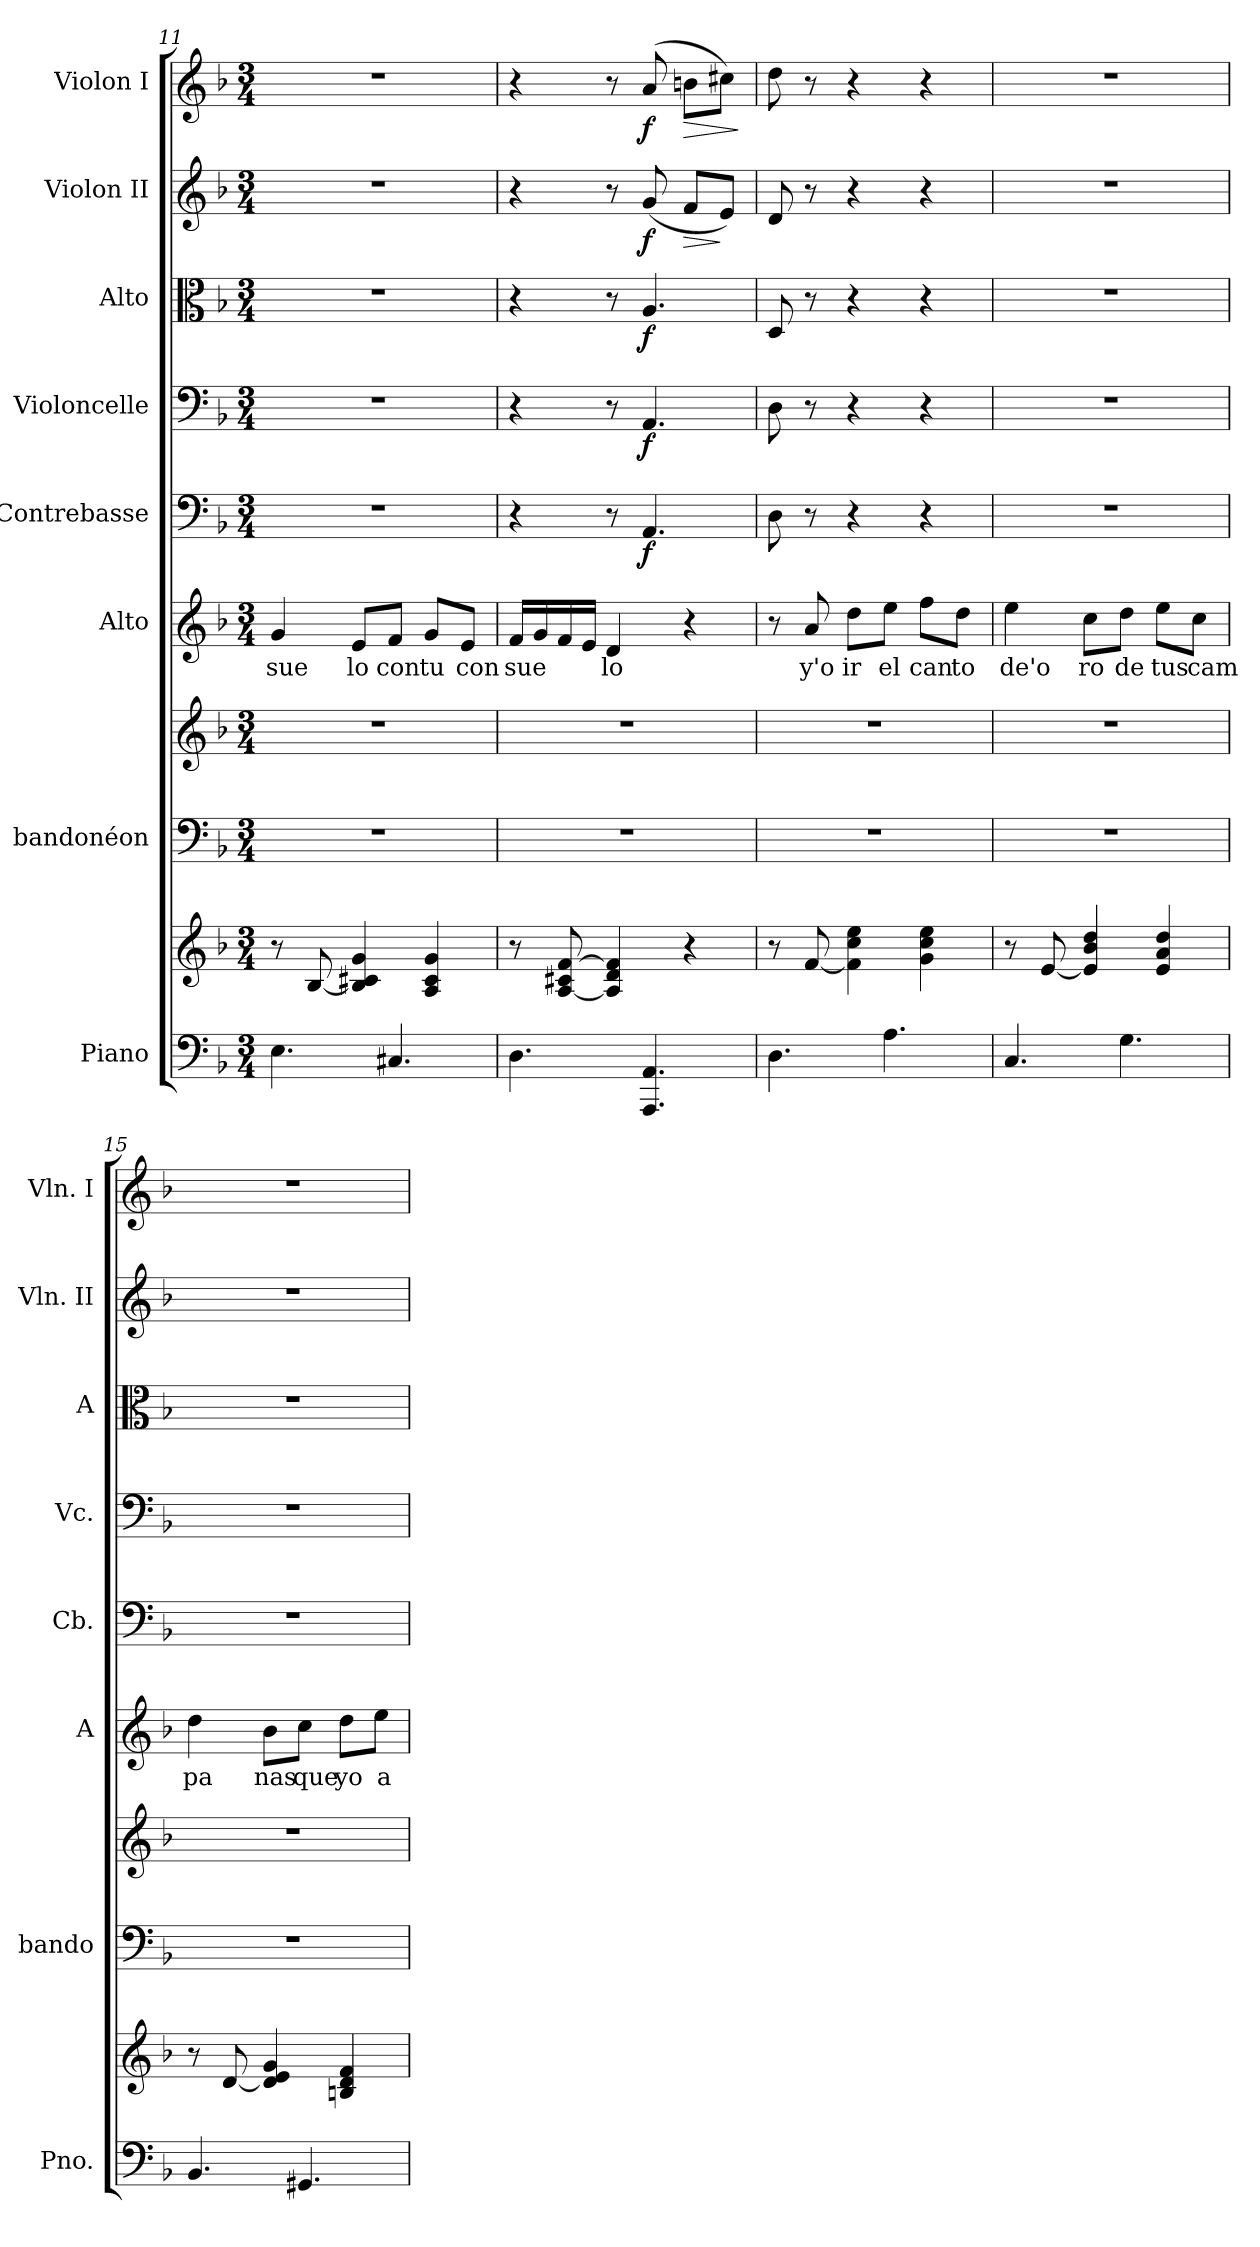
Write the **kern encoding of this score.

**kern	**kern	**kern	**kern	**kern	**text	**kern	**dynam	**kern	**dynam	**kern	**dynam	**kern	**dynam	**kern	**dynam
*part8	*part8	*part7	*part7	*part6	*part6	*part5	*part5	*part4	*part4	*part3	*part3	*part2	*part2	*part1	*part1
*staff10	*staff9	*staff8	*staff7	*staff6	*staff6	*staff5	*staff5	*staff4	*staff4	*staff3	*staff3	*staff2	*staff2	*staff1	*staff1
*I"Piano	*	*I"bandonéon	*	*I"Alto	*	*I"Contrebasse	*	*I"Violoncelle	*	*I"Alto	*	*I"Violon II	*	*I"Violon I	*
*I'Pno.	*	*I'bando	*	*I'A	*	*I'Cb.	*	*I'Vc.	*	*I'A	*	*I'Vln. II	*	*I'Vln. I	*
*clefF4	*clefG2	*clefF4	*clefG2	*clefG2	*	*clefF4	*	*clefF4	*	*clefC3	*	*clefG2	*	*clefG2	*
*	*	*	*	*	*	*ITrd7c12	*	*	*	*	*	*	*	*	*
*k[b-]	*k[b-]	*k[b-]	*k[b-]	*k[b-]	*	*k[b-]	*	*k[b-]	*	*k[b-]	*	*k[b-]	*	*k[b-]	*
*d:	*d:	*d:	*d:	*d:	*	*d:	*	*d:	*	*d:	*	*d:	*	*d:	*
*M3/4	*M3/4	*M3/4	*M3/4	*M3/4	*	*M3/4	*	*M3/4	*	*M3/4	*	*M3/4	*	*M3/4	*
=11	=11	=11	=11	=11	=11	=11	=11	=11	=11	=11	=11	=11	=11	=11	=11
!	!	!	!	!	!LO:LY:b	!	!	!	!	!	!	!	!	!	!
4.E\	8r	2.r	2.r	4g/	sue	2.r	.	2.r	.	2.r	.	2.r	.	2.r	.
.	[8B-/	.	.	.	.	.	.	.	.	.	.	.	.	.	.
!	!	!	!	!	!LO:LY:b	!	!	!	!	!	!	!	!	!	!
.	4B-/] 4c#X/ 4g/	.	.	8e/L	lo	.	.	.	.	.	.	.	.	.	.
!	!	!	!	!	!LO:LY:b	!	!	!	!	!	!	!	!	!	!
4.C#X/	.	.	.	8f/J	con	.	.	.	.	.	.	.	.	.	.
!	!	!	!	!	!LO:LY:b	!	!	!	!	!	!	!	!	!	!
.	4A/ 4c#/ 4g/	.	.	8g/L	tu	.	.	.	.	.	.	.	.	.	.
!	!	!	!	!	!LO:LY:b	!	!	!	!	!	!	!	!	!	!
.	.	.	.	8e/J	con	.	.	.	.	.	.	.	.	.	.
=12	=12	=12	=12	=12	=12	=12	=12	=12	=12	=12	=12	=12	=12	=12	=12
!	!	!	!	!	!LO:LY:b	!	!	!	!	!	!	!	!	!	!
4.D\	8r	2.r	2.r	16f/LL	sue	4r	.	4r	.	4r	.	4r	.	4r	.
.	.	.	.	16g/	.	.	.	.	.	.	.	.	.	.	.
.	[8A/ 8c#X/ [8f/	.	.	16f/	.	.	.	.	.	.	.	.	.	.	.
.	.	.	.	16e/JJ	.	.	.	.	.	.	.	.	.	.	.
!	!	!	!	!	!LO:LY:b	!	!	!	!	!	!	!	!	!	!
.	4A/] 4d/ 4f/]	.	.	4d/	lo	8r	.	8r	.	8r	.	8r	.	8r	.
!	!	!	!	!	!	!	!LO:DY:b	!	!LO:DY:b	!	!LO:DY:b	!	!LO:DY:b	!	!LO:DY:b
4.AAA/ 4.AA/	.	.	.	.	.	4.AAA/	f	4.AA/	f	4.A/	f	(<8g/	f	(>8a/	f
!	!	!	!	!	!	!	!	!	!	!	!	!	!LO:HP:b	!	!LO:HP:b
.	4r	.	.	4r	.	.	.	.	.	.	.	8f/L	>	8bn\L	>
.	.	.	.	.	.	.	.	.	.	.	.	8e/J)	]	8cc#X\J)	.
.	.	.	.	.	.	.	.	.	.	.	.	.	.	.	]
!!LO:PB:g=z
=13	=13	=13	=13	=13	=13	=13	=13	=13	=13	=13	=13	=13	=13	=13	=13
4.D\	8r	2.r	2.r	8r	.	8DD\	.	8D\	.	8D/	.	8d/	.	8dd\	.
!	!	!	!	!	!LO:LY:b	!	!	!	!	!	!	!	!	!	!
.	[8f/	.	.	8a/	y'o	8r	.	8r	.	8r	.	8r	.	8r	.
!	!	!	!	!	!LO:LY:b	!	!	!	!	!	!	!	!	!	!
.	4f\] 4cc\ 4ee\	.	.	8dd\L	ir	4r	.	4r	.	4r	.	4r	.	4r	.
!	!	!	!	!	!LO:LY:b	!	!	!	!	!	!	!	!	!	!
4.A\	.	.	.	8ee\J	el	.	.	.	.	.	.	.	.	.	.
!	!	!	!	!	!LO:LY:b	!	!	!	!	!	!	!	!	!	!
.	4g\ 4cc\ 4ee\	.	.	8ff\L	can	4r	.	4r	.	4r	.	4r	.	4r	.
!	!	!	!	!	!LO:LY:b	!	!	!	!	!	!	!	!	!	!
.	.	.	.	8dd\J	to	.	.	.	.	.	.	.	.	.	.
=14	=14	=14	=14	=14	=14	=14	=14	=14	=14	=14	=14	=14	=14	=14	=14
!	!	!	!	!	!LO:LY:b	!	!	!	!	!	!	!	!	!	!
4.C/	8r	2.r	2.r	4ee\	de'o	2.r	.	2.r	.	2.r	.	2.r	.	2.r	.
.	[8e/	.	.	.	.	.	.	.	.	.	.	.	.	.	.
!	!	!	!	!	!LO:LY:b	!	!	!	!	!	!	!	!	!	!
.	4e/] 4b-/ 4dd/	.	.	8cc\L	ro	.	.	.	.	.	.	.	.	.	.
!	!	!	!	!	!LO:LY:b	!	!	!	!	!	!	!	!	!	!
4.G\	.	.	.	8dd\J	de	.	.	.	.	.	.	.	.	.	.
!	!	!	!	!	!LO:LY:b	!	!	!	!	!	!	!	!	!	!
.	4e/ 4a/ 4dd/	.	.	8ee\L	tus	.	.	.	.	.	.	.	.	.	.
!	!	!	!	!	!LO:LY:b	!	!	!	!	!	!	!	!	!	!
.	.	.	.	8cc\J	cam	.	.	.	.	.	.	.	.	.	.
=15	=15	=15	=15	=15	=15	=15	=15	=15	=15	=15	=15	=15	=15	=15	=15
!	!	!	!	!	!LO:LY:b	!	!	!	!	!	!	!	!	!	!
4.BB-/	8r	2.r	2.r	4dd\	pa	2.r	.	2.r	.	2.r	.	2.r	.	2.r	.
.	[8d/	.	.	.	.	.	.	.	.	.	.	.	.	.	.
!	!	!	!	!	!LO:LY:b	!	!	!	!	!	!	!	!	!	!
.	4d/] 4e/ 4g/	.	.	8b-\L	nas	.	.	.	.	.	.	.	.	.	.
!	!	!	!	!	!LO:LY:b	!	!	!	!	!	!	!	!	!	!
4.GG#X/	.	.	.	8cc\J	que	.	.	.	.	.	.	.	.	.	.
!	!	!	!	!	!LO:LY:b	!	!	!	!	!	!	!	!	!	!
.	4Bn/ 4d/ 4f/	.	.	8dd\L	yo	.	.	.	.	.	.	.	.	.	.
!	!	!	!	!	!LO:LY:b	!	!	!	!	!	!	!	!	!	!
.	.	.	.	8ee\J	a	.	.	.	.	.	.	.	.	.	.
=	=	=	=	=	=	=	=	=	=	=	=	=	=	=	=
*-	*-	*-	*-	*-	*-	*-	*-	*-	*-	*-	*-	*-	*-	*-	*-
